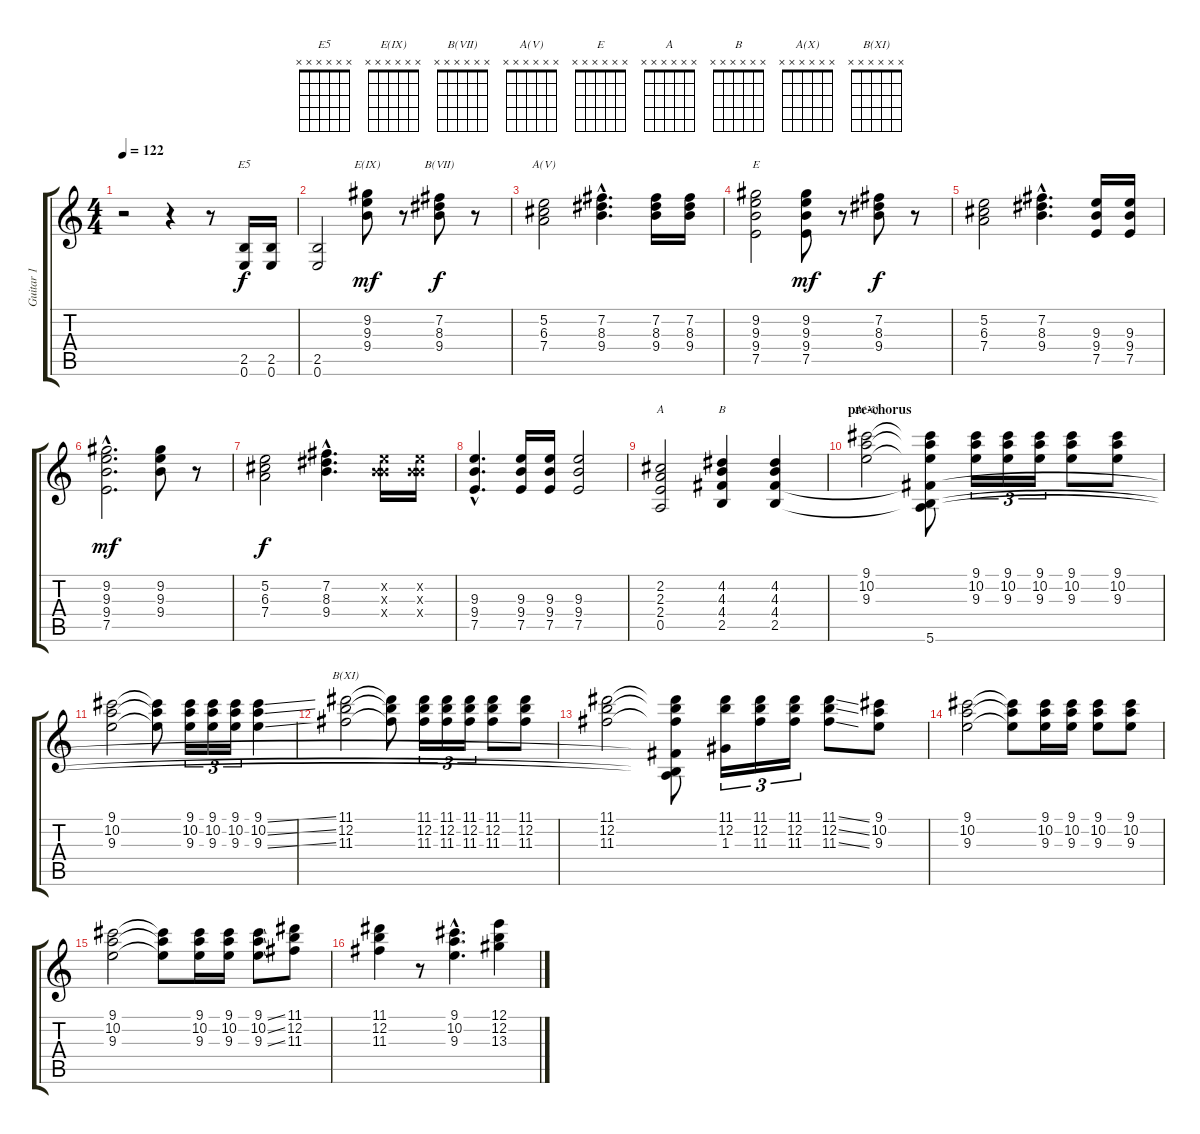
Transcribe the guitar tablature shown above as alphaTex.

\track ("Guitar 1" "Guitar 1") {instrument electricguitarclean}
\staff {score tabs}
\tuning (E4 B3 G3 D3 A2 E2) {hide}
\chord ("E5" x x x x x x) {firstfret 0}
\chord ("E(IX)" x x x x x x) {firstfret 0}
\chord ("B(VII)" x x x x x x) {firstfret 0}
\chord ("A(V)" x x x x x x) {firstfret 0}
\chord ("E" x x x x x x) {firstfret 0}
\chord ("A" x x x x x x) {firstfret 0}
\chord ("B" x x x x x x) {firstfret 0}
\chord ("A(X)" x x x x x x) {firstfret 0}
\chord ("B(XI)" x x x x x x) {firstfret 0}
\ts (4 4)
\tempo 122
\clef g2
\ks c
r.2{dy f} r.4 r.8 (2.5 0.6).16{ch "E5"} (2.5 0.6).16 |
(2.5 0.6).2 (9.2 9.3 9.4).8{ch "E(IX)" dy mf} r.8 (7.2 8.3 9.4).8{ch "B(VII)" dy f} r.8 |
(5.2 6.3 7.4).2{ch "A(V)"} (7.2{hac} 8.3{hac} 9.4{hac}).4{d} (7.2 8.3 9.4).16 (7.2 8.3 9.4).16 |
(9.2 9.3 9.4 7.5).2{ch "E"} (9.2 9.3 9.4 7.5).8{dy mf} r.8 (7.2 8.3 9.4).8{dy f} r.8 |
(5.2 6.3 7.4).2 (7.2{hac} 8.3{hac} 9.4{hac}).4{d} (9.3 9.4 7.5).16 (9.3 9.4 7.5).16 |
(9.2{hac} 9.3{hac} 9.4{hac} 7.5{hac}).2{d dy mf} (9.2 9.3 9.4).8 r.8 |
(5.2 6.3 7.4).2{dy f} (7.2{hac} 8.3{hac} 9.4{hac}).4{d} (0.2{x} 9.3{x} 9.4{x}).16 (0.2{x} 9.3{x} 9.4{x}).16 |
(9.3{hac} 9.4{hac} 7.5{hac}).4{d} (9.3 9.4 7.5).16 (9.3 9.4 7.5).16 (9.3 9.4 7.5).2 |
(2.2 2.3 2.4 0.5).2{ch "A"} (4.2 4.3 4.4 2.5).4{ch "B"} (4.2 4.3 4.4 2.5).4 |
\section ("" "pre-chorus")
(9.1 10.2 9.3).2{ch "A(X)"} (9.1{t} 10.2{t} 9.3{t} 4.4{t} 2.5{t} 5.6).8 (9.1 10.2 9.3).16{tu (3 2)} (9.1 10.2 9.3).16{tu (3 2)} (9.1 10.2 9.3).16{tu (3 2)} (9.1 10.2 9.3).8 (9.1 10.2 9.3).8 |
(9.1 10.2 9.3).2 (9.1{t} 10.2{t} 9.3{t}).8 (9.1 10.2 9.3).16{tu (3 2)} (9.1 10.2 9.3).16{tu (3 2)} (9.1 10.2 9.3).16{tu (3 2)} (9.1{ss} 10.2{ss} 9.3{ss}).4 |
(11.1 12.2 11.3).2{ch "B(XI)"} (11.1{t} 12.2{t} 11.3{t}).8 (11.1 12.2 11.3).16{tu (3 2)} (11.1 12.2 11.3).16{tu (3 2)} (11.1 12.2 11.3).16{tu (3 2)} (11.1 12.2 11.3).8 (11.1 12.2 11.3).8 |
(11.1 12.2 11.3).2 (11.1{t} 12.2{t} 11.3{t} 4.4{t} 2.5{t} 5.6{t}).8 (11.1 12.2 1.3).16{tu (3 2)} (11.1 12.2 11.3).16{tu (3 2)} (11.1 12.2 11.3).16{tu (3 2)} (11.1{ss} 12.2{ss} 11.3{ss}).8 (9.1 10.2 9.3).8 |
(9.1 10.2 9.3).2 (9.1{t} 10.2{t} 9.3{t}).8 (9.1 10.2 9.3).16 (9.1 10.2 9.3).16 (9.1 10.2 9.3).8 (9.1 10.2 9.3).8 |
(9.1 10.2 9.3).2 (9.1{t} 10.2{t} 9.3{t}).8 (9.1 10.2 9.3).16 (9.1 10.2 9.3).16 (9.1{ss} 10.2{ss} 9.3{ss}).8 (11.1 12.2 11.3).8 |
(11.1 12.2 11.3).4 r.8 (9.1{hac} 10.2{hac} 9.3{hac}).4{d} (12.1 12.2 13.3).4
